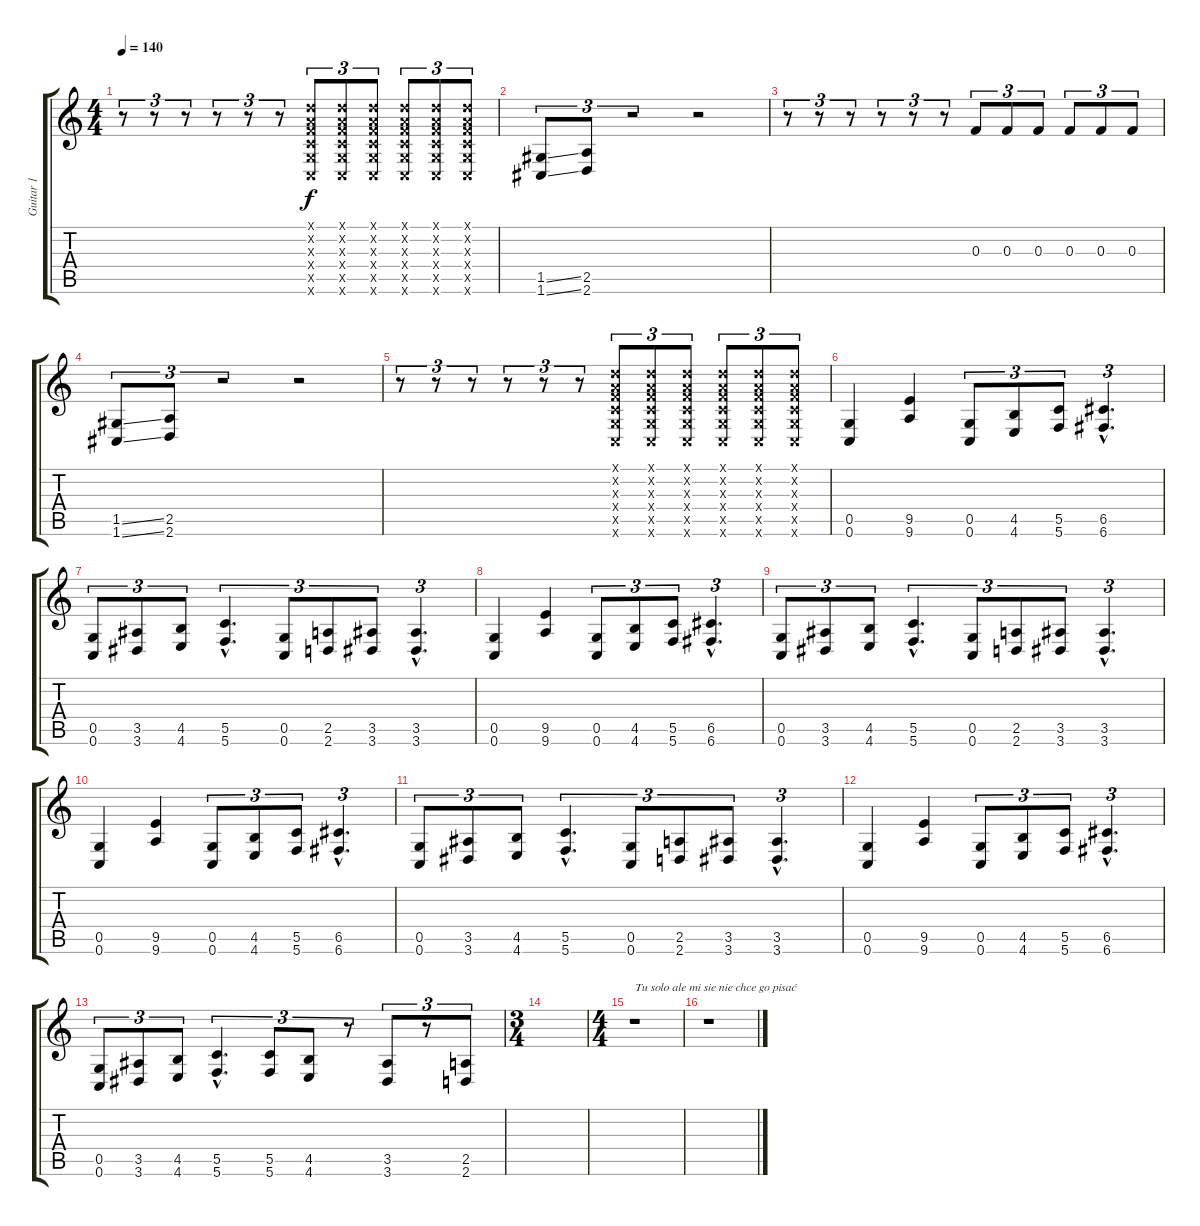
\track ("Guitar 1" "Guitar 1") {instrument distortionguitar}
\staff {score tabs}
\tuning (D4 A3 F3 C3 G2 C2) {hide}
\ts (4 4)
\tempo 140
\clef g2
\ks c
r.8{tu (3 2) dy f} r.8{tu (3 2)} r.8{tu (3 2)} r.8{tu (3 2)} r.8{tu (3 2)} r.8{tu (3 2)} (0.1{x} 0.2{x} 0.3{x} 0.4{x} 0.5{x} 0.6{x}).8{tu (3 2)} (0.1{x} 0.2{x} 0.3{x} 0.4{x} 0.5{x} 0.6{x}).8{tu (3 2)} (0.1{x} 0.2{x} 0.3{x} 0.4{x} 0.5{x} 0.6{x}).8{tu (3 2)} (0.1{x} 0.2{x} 0.3{x} 0.4{x} 0.5{x} 0.6{x}).8{tu (3 2)} (0.1{x} 0.2{x} 0.3{x} 0.4{x} 0.5{x} 0.6{x}).8{tu (3 2)} (0.1{x} 0.2{x} 0.3{x} 0.4{x} 0.5{x} 0.6{x}).8{tu (3 2)} |
(1.5{ss} 1.6{ss}).8{tu (3 2) txt " "} (2.5 2.6).8{tu (3 2)} r.2{tu (3 2)} r.2 |
r.8{tu (3 2)} r.8{tu (3 2)} r.8{tu (3 2)} r.8{tu (3 2)} r.8{tu (3 2)} r.8{tu (3 2)} 0.3.8{tu (3 2)} 0.3.8{tu (3 2) txt " "} 0.3.8{tu (3 2)} 0.3.8{tu (3 2)} 0.3.8{tu (3 2)} 0.3.8{tu (3 2)} |
(1.5{ss} 1.6{ss}).8{tu (3 2) txt " "} (2.5 2.6).8{tu (3 2)} r.2{tu (3 2)} r.2 |
r.8{tu (3 2)} r.8{tu (3 2)} r.8{tu (3 2)} r.8{tu (3 2)} r.8{tu (3 2)} r.8{tu (3 2)} (0.1{x} 0.2{x} 0.3{x} 0.4{x} 0.5{x} 0.6{x}).8{tu (3 2)} (0.1{x} 0.2{x} 0.3{x} 0.4{x} 0.5{x} 0.6{x}).8{tu (3 2)} (0.1{x} 0.2{x} 0.3{x} 0.4{x} 0.5{x} 0.6{x}).8{tu (3 2)} (0.1{x} 0.2{x} 0.3{x} 0.4{x} 0.5{x} 0.6{x}).8{tu (3 2)} (0.1{x} 0.2{x} 0.3{x} 0.4{x} 0.5{x} 0.6{x}).8{tu (3 2)} (0.1{x} 0.2{x} 0.3{x} 0.4{x} 0.5{x} 0.6{x}).8{tu (3 2)} |
(0.5 0.6).4 (9.5 9.6).4 (0.5 0.6).8{tu (3 2)} (4.5 4.6).8{tu (3 2)} (5.5 5.6).8{tu (3 2)} (6.5{hac} 6.6{hac}).4{d tu (3 2)} |
(0.5 0.6).8{tu (3 2)} (3.5 3.6).8{tu (3 2)} (4.5 4.6).8{tu (3 2)} (5.5{hac} 5.6{hac}).4{d tu (3 2)} (0.5 0.6).8{tu (3 2)} (2.5 2.6).8{tu (3 2)} (3.5 3.6).8{tu (3 2)} (3.5{hac} 3.6{hac}).4{d tu (3 2)} |
(0.5 0.6).4 (9.5 9.6).4 (0.5 0.6).8{tu (3 2)} (4.5 4.6).8{tu (3 2)} (5.5 5.6).8{tu (3 2)} (6.5{hac} 6.6{hac}).4{d tu (3 2)} |
(0.5 0.6).8{tu (3 2)} (3.5 3.6).8{tu (3 2)} (4.5 4.6).8{tu (3 2)} (5.5{hac} 5.6{hac}).4{d tu (3 2)} (0.5 0.6).8{tu (3 2)} (2.5 2.6).8{tu (3 2)} (3.5 3.6).8{tu (3 2)} (3.5{hac} 3.6{hac}).4{d tu (3 2)} |
(0.5 0.6).4 (9.5 9.6).4 (0.5 0.6).8{tu (3 2)} (4.5 4.6).8{tu (3 2)} (5.5 5.6).8{tu (3 2)} (6.5{hac} 6.6{hac}).4{d tu (3 2)} |
(0.5 0.6).8{tu (3 2)} (3.5 3.6).8{tu (3 2)} (4.5 4.6).8{tu (3 2)} (5.5{hac} 5.6{hac}).4{d tu (3 2)} (0.5 0.6).8{tu (3 2)} (2.5 2.6).8{tu (3 2)} (3.5 3.6).8{tu (3 2)} (3.5{hac} 3.6{hac}).4{d tu (3 2)} |
(0.5 0.6).4 (9.5 9.6).4 (0.5 0.6).8{tu (3 2)} (4.5 4.6).8{tu (3 2)} (5.5 5.6).8{tu (3 2)} (6.5{hac} 6.6{hac}).4{d tu (3 2)} |
(0.5 0.6).8{tu (3 2)} (3.5 3.6).8{tu (3 2)} (4.5 4.6).8{tu (3 2)} (5.5{hac} 5.6{hac}).4{d tu (3 2)} (5.5 5.6).8{tu (3 2)} (4.5 4.6).8{tu (3 2)} r.8{tu (3 2)} (3.5 3.6).8{tu (3 2)} r.8{tu (3 2)} (2.5 2.6).8{tu (3 2)} |
\ts (3 4)
|
\ts (4 4)
r.1{txt "Tu solo ale mi sie nie chce go pisać"} |
r.1
